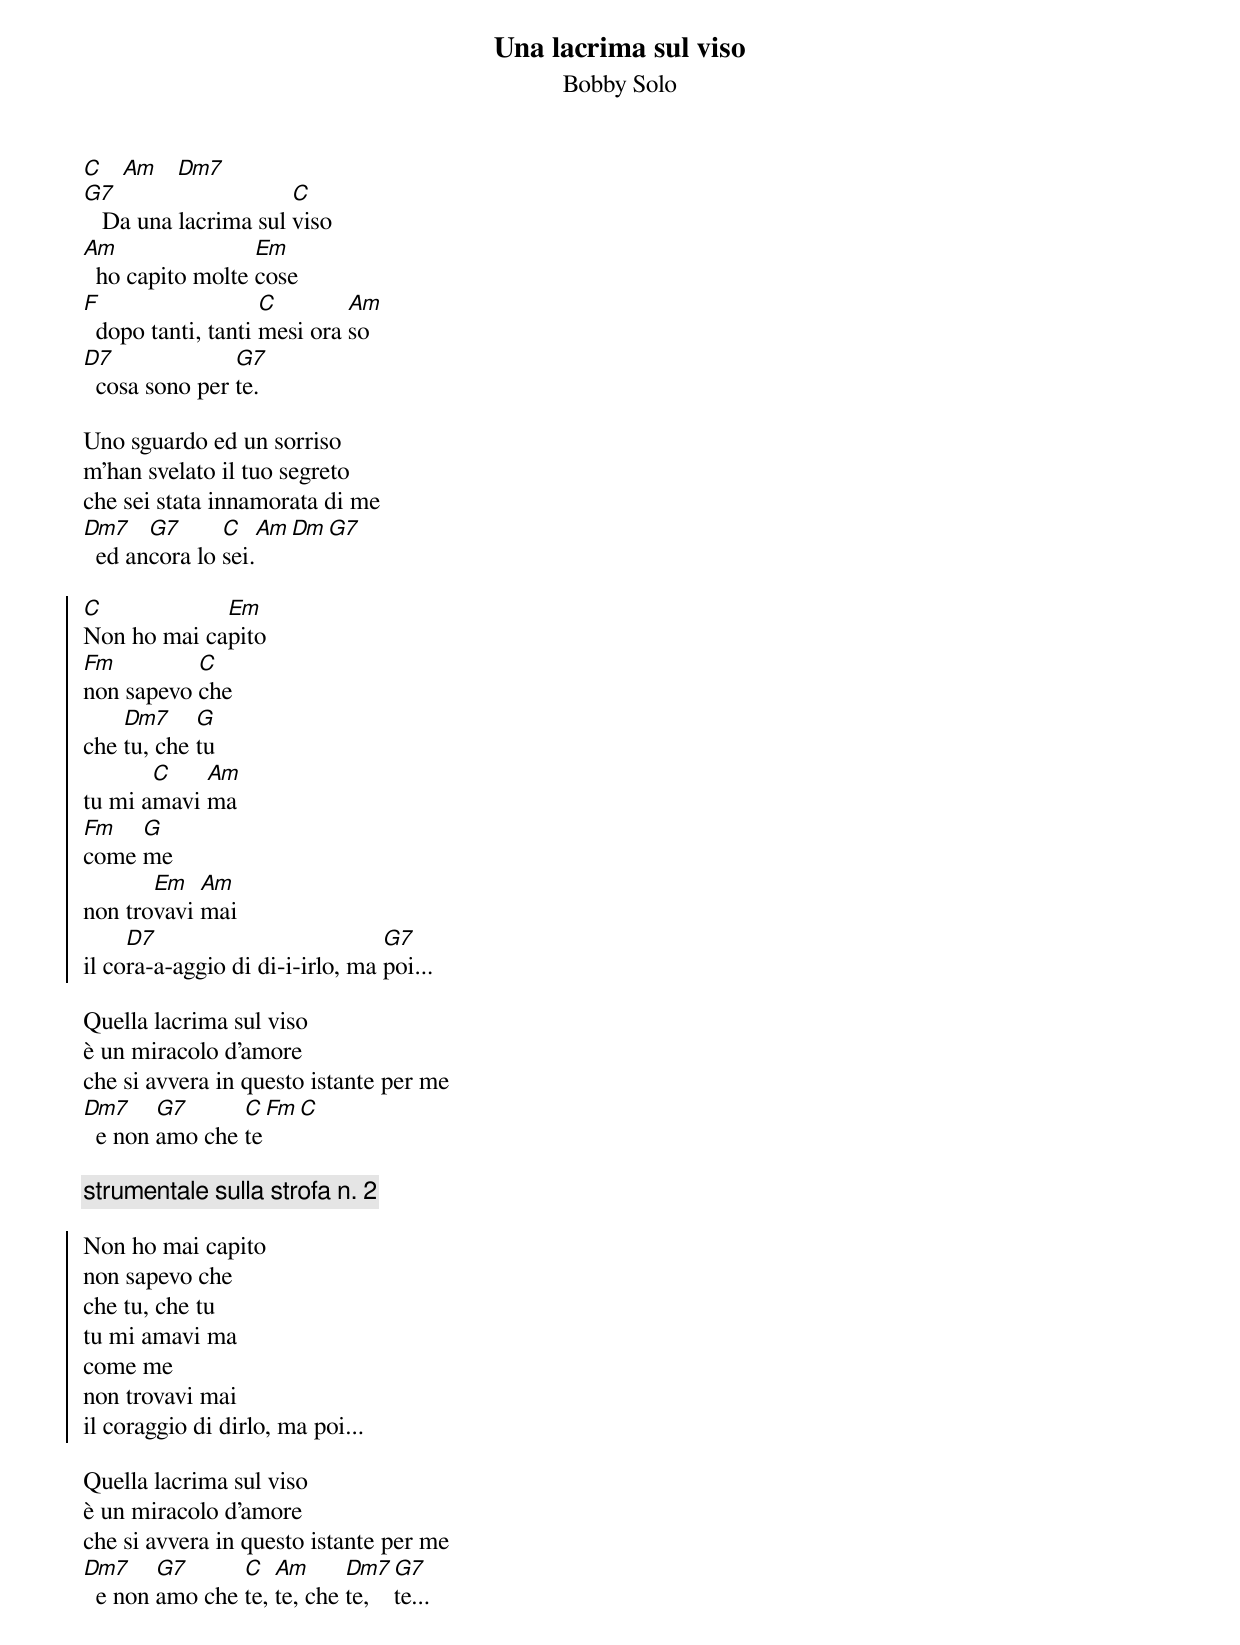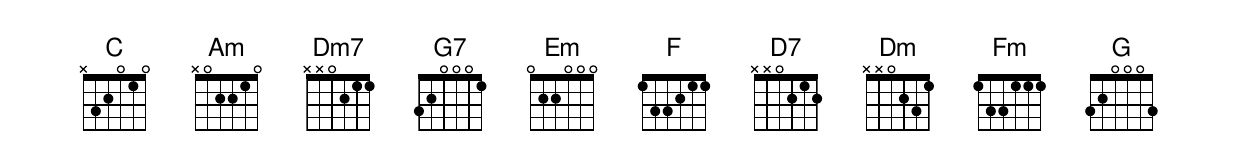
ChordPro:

{title: Una lacrima sul viso}
{subtitle: Bobby Solo}
[C]   [Am]   [Dm7]
[G7]   Da una lacrima sul [C]viso
[Am]  ho capito molte [Em]cose
[F]  dopo tanti, tanti [C]mesi ora [Am]so
[D7]  cosa sono per [G7]te.

Uno sguardo ed un sorriso
m'han svelato il tuo segreto
che sei stata innamorata di me
[Dm7]  ed an[G7]cora lo [C]sei.[Am][Dm][G7]

{soc}
[C]Non ho mai ca[Em]pito
[Fm]non sapevo [C]che
che [Dm7]tu, che [G]tu
tu mi a[C]mavi [Am]ma
[Fm]come [G]me
non tro[Em]vavi [Am]mai
il co[D7]ra-a-aggio di di-i-irlo, ma [G7]poi...
{eoc}

Quella lacrima sul viso
è un miracolo d'amore
che si avvera in questo istante per me
[Dm7]  e non [G7]amo che [C]te[Fm][C]

{c: strumentale sulla strofa n. 2}

{soc}
Non ho mai capito
non sapevo che
che tu, che tu
tu mi amavi ma
come me
non trovavi mai
il coraggio di dirlo, ma poi...
{eoc}

Quella lacrima sul viso
è un miracolo d'amore
che si avvera in questo istante per me
[Dm7]  e non [G7]amo che [C]te, [Am]te, che [Dm7]te, [G7]te...
